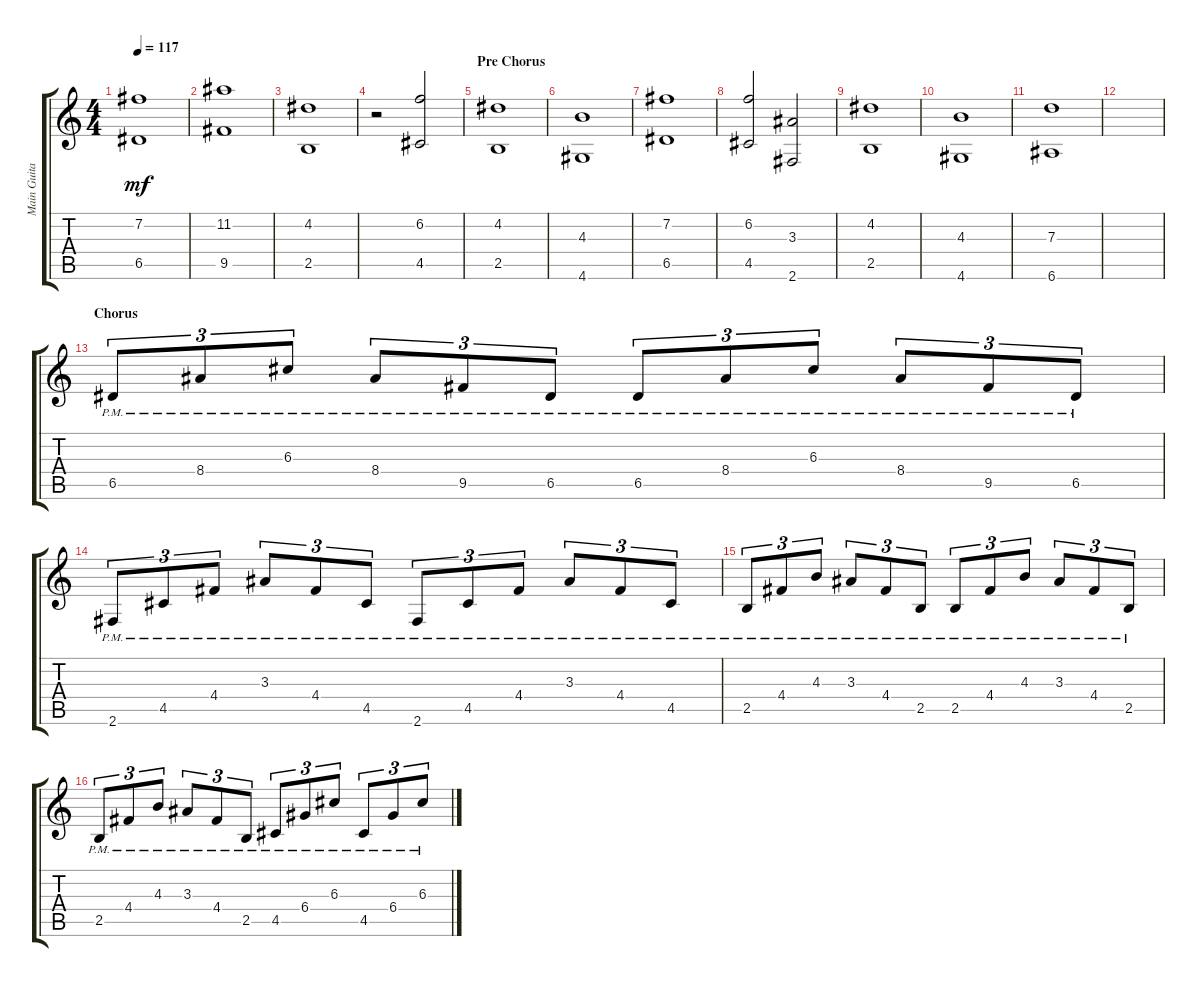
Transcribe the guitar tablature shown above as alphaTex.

\track ("Main Guitar" "Main Guita") {instrument electricguitarclean}
\staff {score tabs}
\tuning (E4 B3 G3 D3 A2 E2) {hide}
\ts (4 4)
\tempo 117
\clef g2
\ks c
(7.2 6.5).1{dy mf} |
(11.2 9.5).1 |
(4.2 2.5).1 |
r.2 (6.2 4.5).2 |
\section ("" "Pre Chorus")
(4.2 2.5).1 |
(4.3 4.6).1 |
(7.2 6.5).1 |
(6.2 4.5).2 (3.3 2.6).2 |
(4.2 2.5).1 |
(4.3 4.6).1 |
(7.3 6.6).1 |
|
\section ("" "Chorus")
6.5{pm}.8{tu (3 2)} 8.4{pm}.8{tu (3 2)} 6.3{pm}.8{tu (3 2)} 8.4{pm}.8{tu (3 2)} 9.5{pm}.8{tu (3 2)} 6.5{pm}.8{tu (3 2)} 6.5{pm}.8{tu (3 2)} 8.4{pm}.8{tu (3 2)} 6.3{pm}.8{tu (3 2)} 8.4{pm}.8{tu (3 2)} 9.5{pm}.8{tu (3 2)} 6.5{pm}.8{tu (3 2)} |
2.6{pm}.8{tu (3 2)} 4.5{pm}.8{tu (3 2)} 4.4{pm}.8{tu (3 2)} 3.3{pm}.8{tu (3 2)} 4.4{pm}.8{tu (3 2)} 4.5{pm}.8{tu (3 2)} 2.6{pm}.8{tu (3 2)} 4.5{pm}.8{tu (3 2)} 4.4{pm}.8{tu (3 2)} 3.3{pm}.8{tu (3 2)} 4.4{pm}.8{tu (3 2)} 4.5{pm}.8{tu (3 2)} |
2.5{pm}.8{tu (3 2)} 4.4{pm}.8{tu (3 2)} 4.3{pm}.8{tu (3 2)} 3.3{pm}.8{tu (3 2)} 4.4{pm}.8{tu (3 2)} 2.5{pm}.8{tu (3 2)} 2.5{pm}.8{tu (3 2)} 4.4{pm}.8{tu (3 2)} 4.3{pm}.8{tu (3 2)} 3.3{pm}.8{tu (3 2)} 4.4{pm}.8{tu (3 2)} 2.5{pm}.8{tu (3 2)} |
2.5{pm}.8{tu (3 2)} 4.4{pm}.8{tu (3 2)} 4.3{pm}.8{tu (3 2)} 3.3{pm}.8{tu (3 2)} 4.4{pm}.8{tu (3 2)} 2.5{pm}.8{tu (3 2)} 4.5{pm}.8{tu (3 2)} 6.4{pm}.8{tu (3 2)} 6.3{pm}.8{tu (3 2)} 4.5{pm}.8{tu (3 2)} 6.4{pm}.8{tu (3 2)} 6.3{pm}.8{tu (3 2)}
